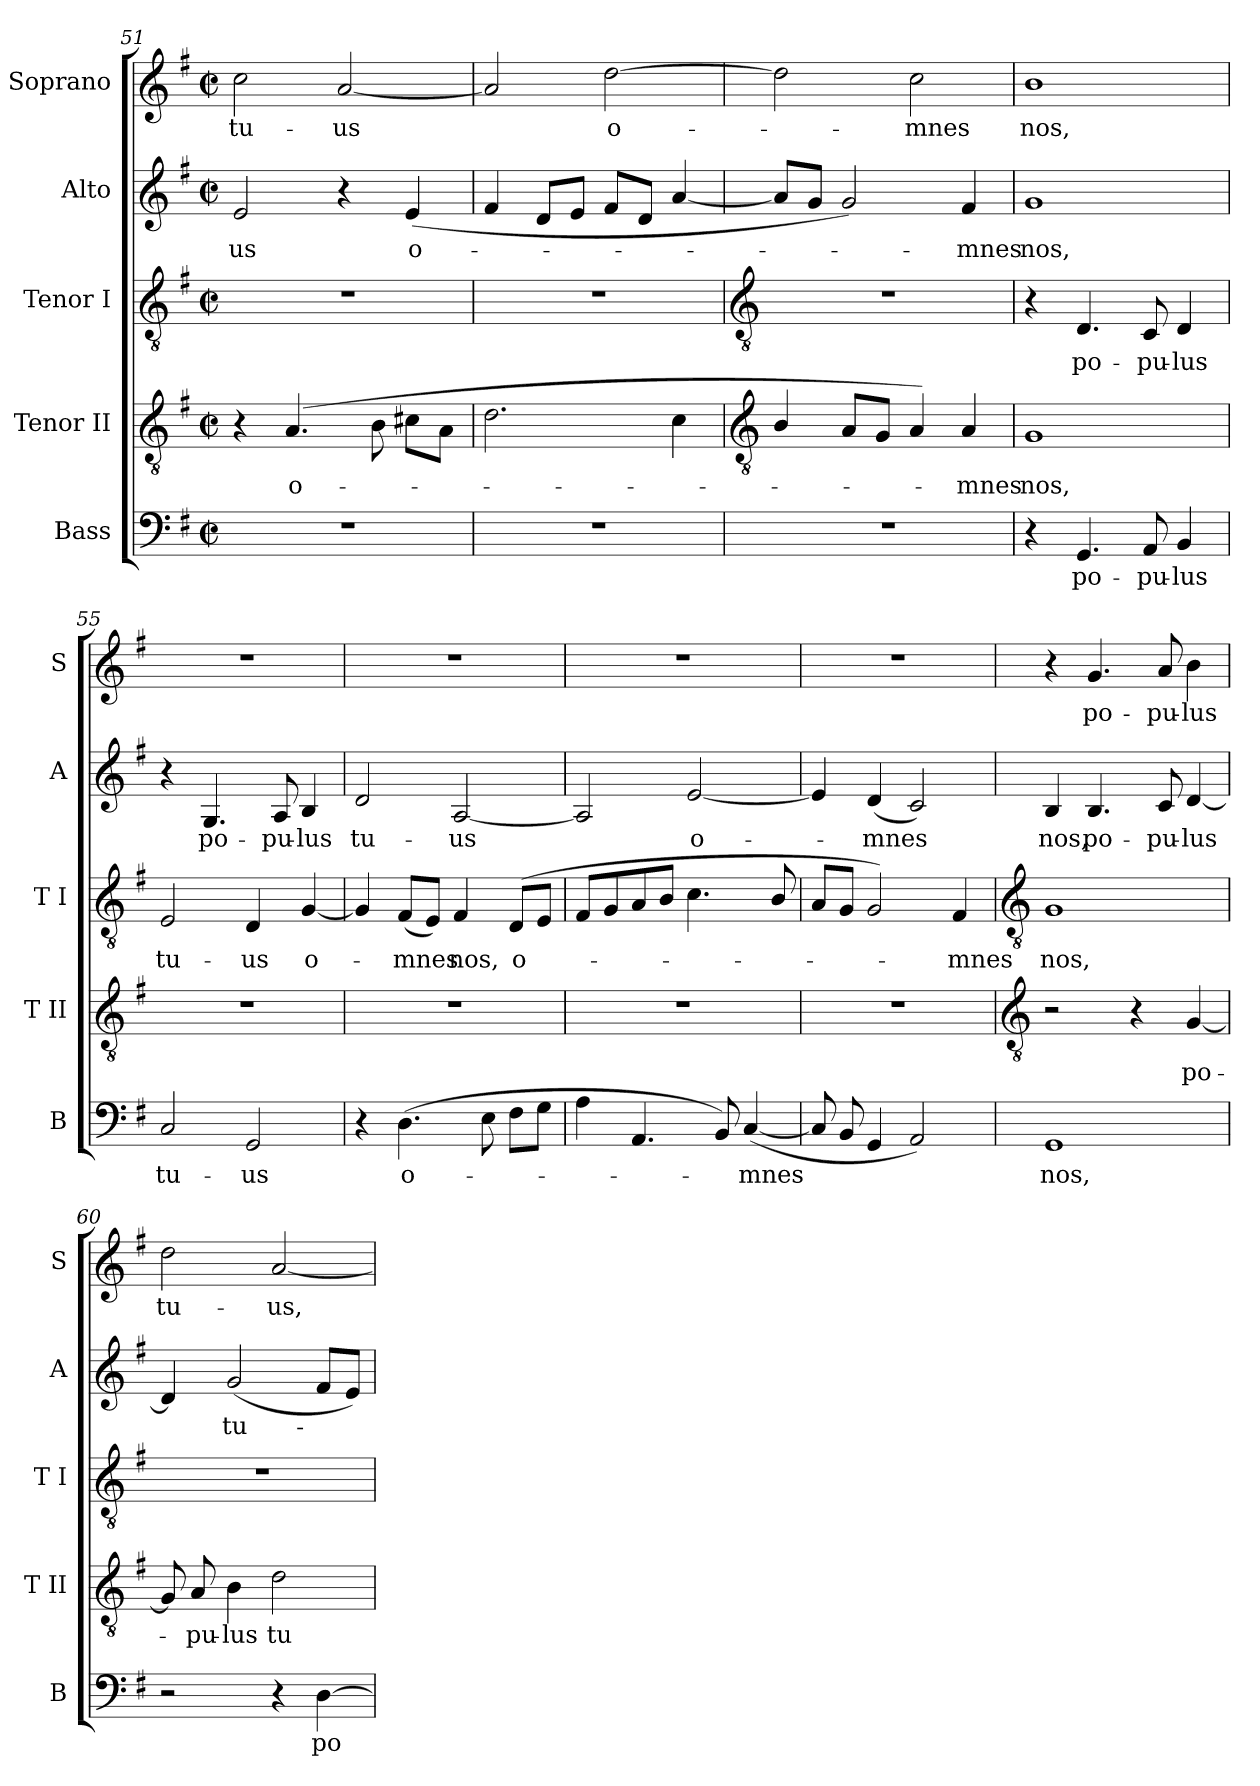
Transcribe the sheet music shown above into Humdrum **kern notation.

**kern	**text	**kern	**text	**kern	**text	**kern	**text	**kern	**text
*part5	*part5	*part4	*part4	*part3	*part3	*part2	*part2	*part1	*part1
*staff5	*staff5	*staff4	*staff4	*staff3	*staff3	*staff2	*staff2	*staff1	*staff1
*I"Bass	*	*I"Tenor II	*	*I"Tenor I	*	*I"Alto	*	*I"Soprano	*
*I'B	*	*I'T II	*	*I'T I	*	*I'A	*	*I'S	*
*clefF4	*	*clefGv2	*	*clefGv2	*	*clefG2	*	*clefG2	*
*k[f#]	*	*k[f#]	*	*k[f#]	*	*k[f#]	*	*k[f#]	*
*G:	*	*G:	*	*G:	*	*G:	*	*G:	*
*M2/2	*	*M2/2	*	*M2/2	*	*M2/2	*	*M2/2	*
*met(c|)	*	*met(c|)	*	*met(c|)	*	*met(c|)	*	*met(c|)	*
=51	=51	=51	=51	=51	=51	=51	=51	=51	=51
!	!	!	!	!	!	!	!LO:LY:b	!	!LO:LY:b
1r	.	4r	.	1r	.	2e	us	2cc	tu-
!	!	!	!LO:LY:b	!	!	!	!	!	!
.	.	(<4.A	o-	.	.	.	.	.	.
!	!	!	!	!	!	!	!	!	!LO:LY:b
.	.	.	.	.	.	4r	.	[2a	-us
.	.	8B	.	.	.	.	.	.	.
!	!	!	!	!	!	!	!LO:LY:b	!	!
.	.	8c#XL	.	.	.	(<4e	o-	.	.
.	.	8AJ	.	.	.	.	.	.	.
=52	=52	=52	=52	=52	=52	=52	=52	=52	=52
1r	.	2.d	.	1r	.	4f#	.	2a]	.
.	.	.	.	.	.	8dL	.	.	.
.	.	.	.	.	.	8eJ	.	.	.
!	!	!	!	!	!	!	!	!	!LO:LY:b
.	.	.	.	.	.	8f#L	.	[2dd	o-
.	.	.	.	.	.	8dJ	.	.	.
.	.	4c	.	.	.	[4a	.	.	.
!!LO:LB:g=z
=53	=53	=53	=53	=53	=53	=53	=53	=53	=53
*	*	*clefGv2	*	*clefGv2	*	*	*	*	*
1r	.	4B/	.	1r	.	8aL]	.	2dd]	.
.	.	.	.	.	.	8gJ	.	.	.
.	.	8AL	.	.	.	2g)	.	.	.
.	.	8GJ	.	.	.	.	.	.	.
!	!	!	!	!	!	!	!	!	!LO:LY:b
.	.	4A)	.	.	.	.	.	2cc	mnes
!	!	!	!LO:LY:b	!	!	!	!LO:LY:b	!	!
.	.	4A	mnes	.	.	4f#	mnes	.	.
=54	=54	=54	=54	=54	=54	=54	=54	=54	=54
!	!	!	!LO:LY:b	!	!	!	!LO:LY:b	!	!LO:LY:b
4r	.	1G	nos,	4r	.	1g	nos,	1b	nos,
!	!LO:LY:b	!	!	!	!LO:LY:b	!	!	!	!
4.GG	po-	.	.	4.D	po-	.	.	.	.
!	!LO:LY:b	!	!	!	!LO:LY:b	!	!	!	!
8AA	-pu-	.	.	8C	-pu-	.	.	.	.
!	!LO:LY:b	!	!	!	!LO:LY:b	!	!	!	!
4BB	-lus	.	.	4D	-lus	.	.	.	.
=55	=55	=55	=55	=55	=55	=55	=55	=55	=55
!	!LO:LY:b	!	!	!	!LO:LY:b	!	!	!	!
2C	tu-	1r	.	2E	tu-	4r	.	1r	.
!	!	!	!	!	!	!	!LO:LY:b	!	!
.	.	.	.	.	.	4.G	po-	.	.
!	!LO:LY:b	!	!	!	!LO:LY:b	!	!	!	!
2GG	-us	.	.	4D	-us	.	.	.	.
!	!	!	!	!	!	!	!LO:LY:b	!	!
.	.	.	.	.	.	8A	-pu-	.	.
!	!	!	!	!	!LO:LY:b	!	!LO:LY:b	!	!
.	.	.	.	[4G	o-	4B	-lus	.	.
=56	=56	=56	=56	=56	=56	=56	=56	=56	=56
!	!	!	!	!	!	!	!LO:LY:b	!	!
4r	.	1r	.	4G]	.	2d	tu-	1r	.
!	!LO:LY:b	!	!	!	!LO:LY:b	!	!	!	!
(<4.D	o-	.	.	(<8F#L	mnes	.	.	.	.
.	.	.	.	8EJ)	.	.	.	.	.
!	!	!	!	!	!LO:LY:b	!	!LO:LY:b	!	!
.	.	.	.	4F#	nos,	[2A	-us	.	.
8E	.	.	.	.	.	.	.	.	.
!	!	!	!	!	!LO:LY:b	!	!	!	!
8F#L	.	.	.	(<8DL	o-	.	.	.	.
8GJ	.	.	.	8EJ	.	.	.	.	.
=57	=57	=57	=57	=57	=57	=57	=57	=57	=57
4A	.	1r	.	8F#L	.	2A]	.	1r	.
.	.	.	.	8G	.	.	.	.	.
4.AA	.	.	.	8A	.	.	.	.	.
.	.	.	.	8BJ	.	.	.	.	.
!	!	!	!	!	!	!	!LO:LY:b	!	!
.	.	.	.	4.c	.	[2e	o-	.	.
8BB)	.	.	.	.	.	.	.	.	.
!	!LO:LY:b	!	!	!	!	!	!	!	!
(<[4C	mnes	.	.	.	.	.	.	.	.
.	.	.	.	8B/	.	.	.	.	.
=58	=58	=58	=58	=58	=58	=58	=58	=58	=58
8C]	.	1r	.	8AL	.	4e]	.	1r	.
8BB	.	.	.	8GJ	.	.	.	.	.
!	!	!	!	!	!	!	!LO:LY:b	!	!
4GG	.	.	.	2G)	.	(<4d	mnes	.	.
2AA)	.	.	.	.	.	2c)	.	.	.
!	!	!	!	!	!LO:LY:b	!	!	!	!
.	.	.	.	4F#	mnes	.	.	.	.
!!LO:LB:g=z
=59	=59	=59	=59	=59	=59	=59	=59	=59	=59
*	*	*clefGv2	*	*clefGv2	*	*	*	*	*
!	!LO:LY:b	!	!	!	!LO:LY:b	!	!LO:LY:b	!	!
1GG	nos,	2r	.	1G	nos,	4B	nos,	4r	.
!	!	!	!	!	!	!	!LO:LY:b	!	!LO:LY:b
.	.	.	.	.	.	4.B	po-	4.g	po-
.	.	4r	.	.	.	.	.	.	.
!	!	!	!	!	!	!	!LO:LY:b	!	!LO:LY:b
.	.	.	.	.	.	8c	-pu-	8a	-pu-
!	!	!	!LO:LY:b	!	!	!	!LO:LY:b	!	!LO:LY:b
.	.	[4G	po-	.	.	[4d	-lus	4b	-lus
=60	=60	=60	=60	=60	=60	=60	=60	=60	=60
!	!	!	!	!	!	!	!	!	!LO:LY:b
2r	.	8G]	.	1r	.	4d]	.	2dd	tu-
!	!	!	!LO:LY:b	!	!	!	!	!	!
.	.	8A	-pu-	.	.	.	.	.	.
!	!	!	!LO:LY:b	!	!	!	!LO:LY:b	!	!
.	.	4B	-lus	.	.	(<2g	tu-	.	.
!	!	!	!LO:LY:b	!	!	!	!	!	!LO:LY:b
4r	.	2d	tu-	.	.	.	.	[2a	-us,
!	!LO:LY:b	!	!	!	!	!	!	!	!
[4D	po-	.	.	.	.	8f#L	.	.	.
.	.	.	.	.	.	8eJ)	.	.	.
=	=	=	=	=	=	=	=	=	=
*-	*-	*-	*-	*-	*-	*-	*-	*-	*-
